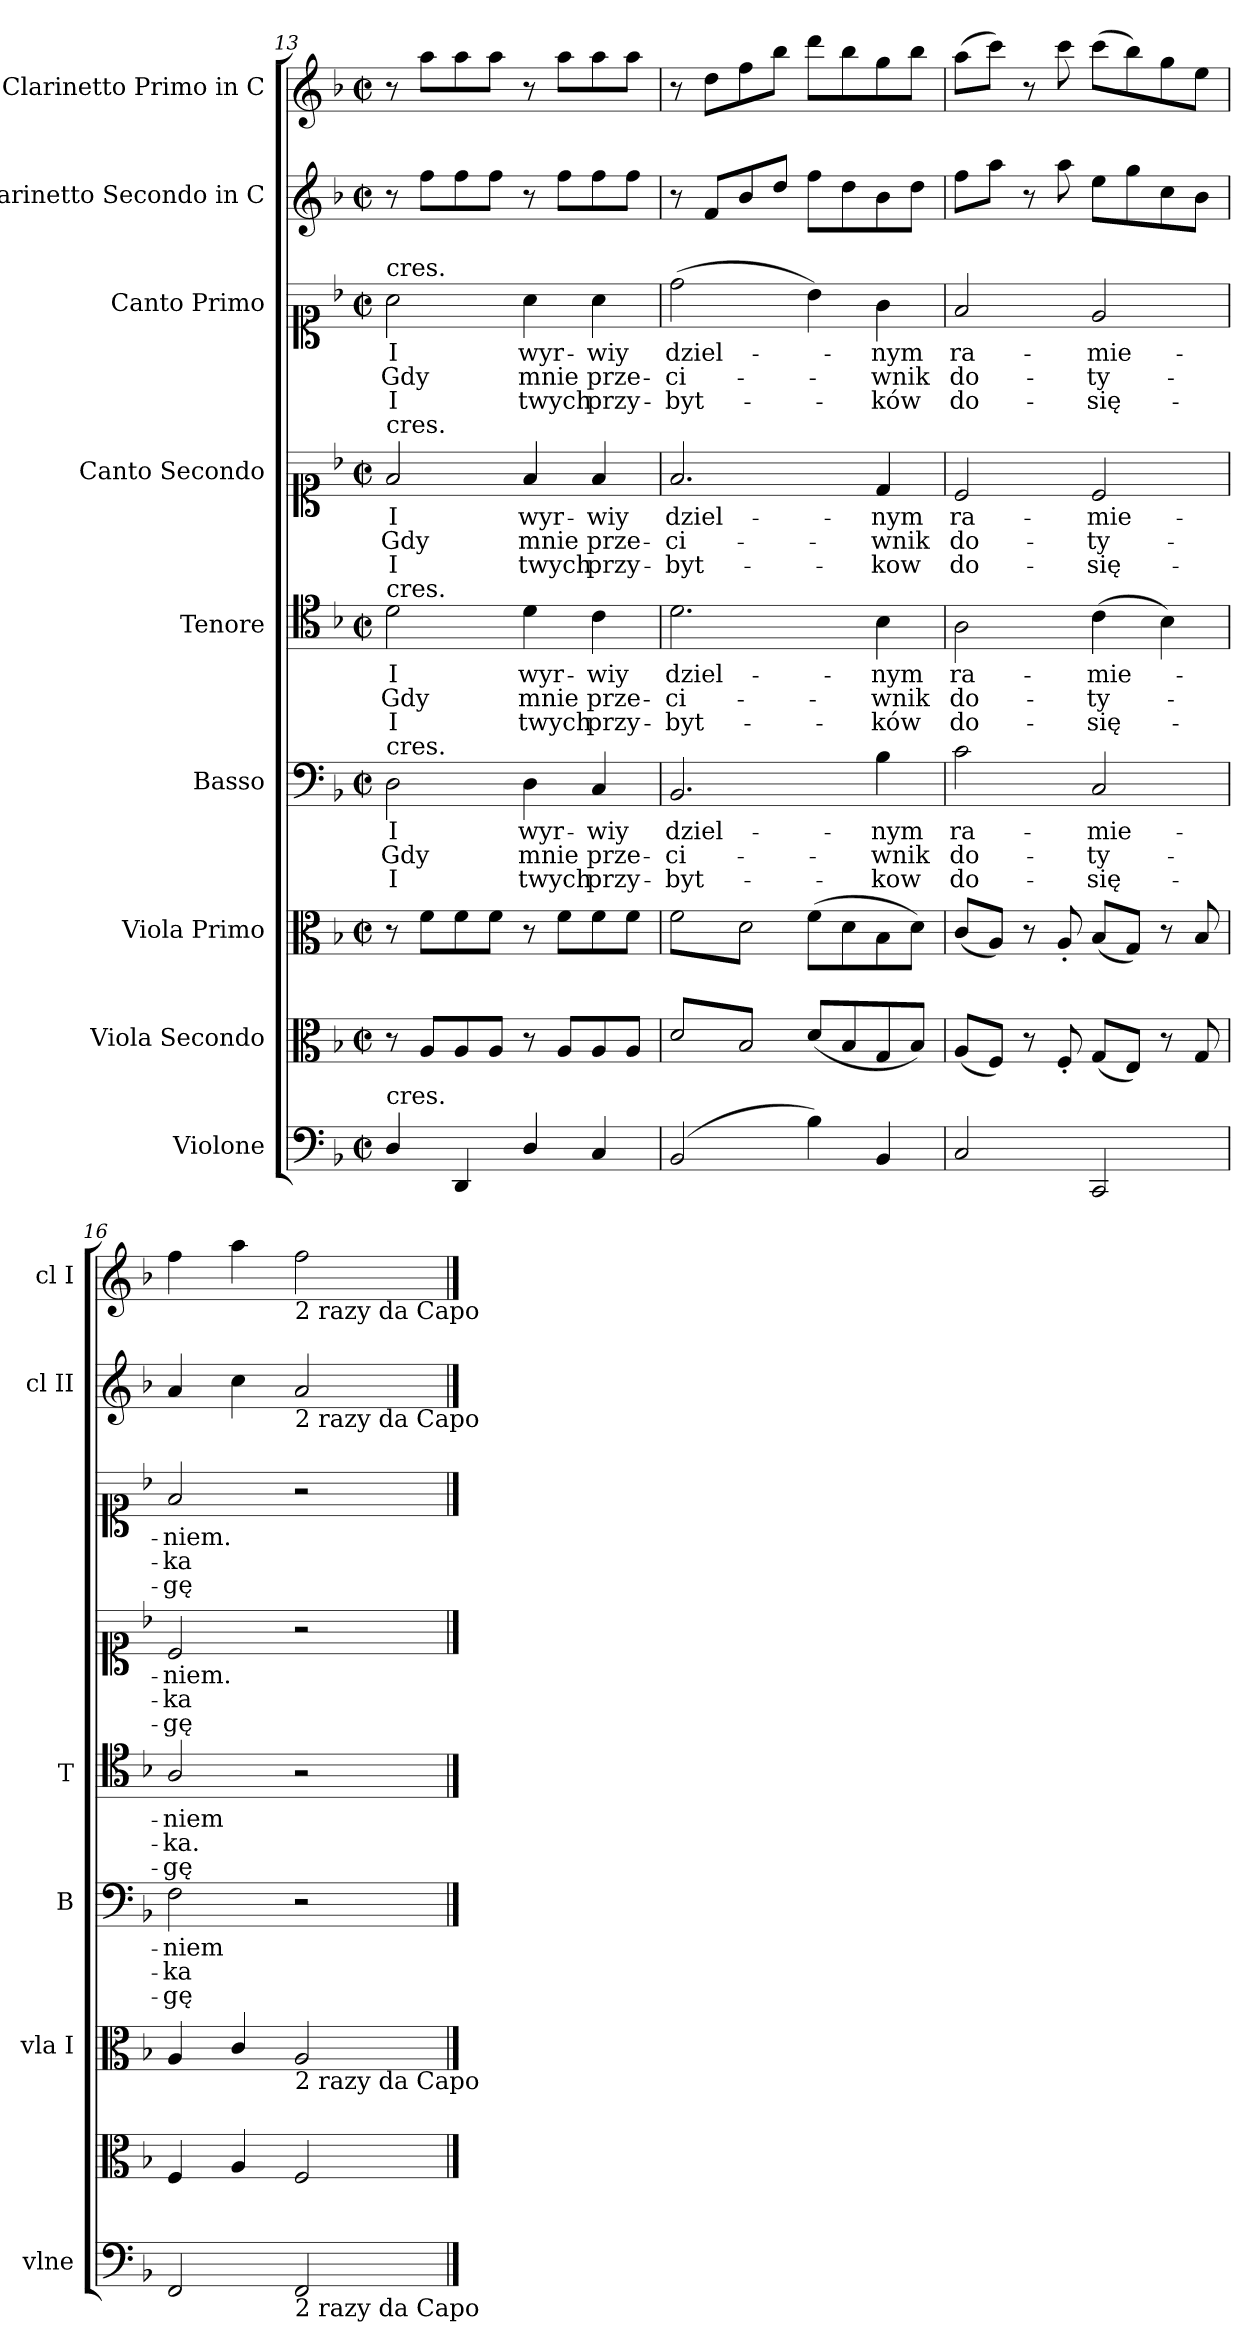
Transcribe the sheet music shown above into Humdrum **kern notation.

**kern	**kern	**kern	**kern	**text	**text	**text	**dynam	**kern	**text	**text	**text	**dynam	**kern	**text	**text	**text	**kern	**text	**text	**text	**dynam	**kern	**kern
*part9	*part8	*part7	*part6	*part6	*part6	*part6	*part6	*part5	*part5	*part5	*part5	*part5	*part4	*part4	*part4	*part4	*part3	*part3	*part3	*part3	*part3	*part2	*part1
*staff9	*staff8	*staff7	*staff6	*staff6	*staff6	*staff6	*staff6	*staff5	*staff5	*staff5	*staff5	*staff5	*staff4	*staff4	*staff4	*staff4	*staff3	*staff3	*staff3	*staff3	*staff3	*staff2	*staff1
*I"Violone	*I"Viola Secondo	*I"Viola Primo	*I"Basso	*	*	*	*	*I"Tenore	*	*	*	*	*I"Canto Secondo	*	*	*	*I"Canto Primo	*	*	*	*	*I"Clarinetto Secondo in C	*I"Clarinetto Primo in C
*I'vlne	*	*I'vla I	*I'B	*	*	*	*	*I'T	*	*	*	*	*	*	*	*	*	*	*	*	*	*I'cl II	*I'cl I
*clefF4	*clefC3	*clefC3	*clefF4	*	*	*	*	*clefC4	*	*	*	*	*clefC1	*	*	*	*clefC1	*	*	*	*	*clefG2	*clefG2
*k[b-]	*k[b-]	*k[b-]	*k[b-]	*	*	*	*	*k[b-]	*	*	*	*	*k[b-]	*	*	*	*k[b-]	*	*	*	*	*k[b-]	*k[b-]
*F:	*F:	*F:	*F:	*	*	*	*	*F:	*	*	*	*	*F:	*	*	*	*F:	*	*	*	*	*F:	*F:
*M2/2	*M2/2	*M2/2	*M2/2	*	*	*	*	*M2/2	*	*	*	*	*M2/2	*	*	*	*M2/2	*	*	*	*	*M2/2	*M2/2
*met(c|)	*met(c|)	*met(c|)	*met(c|)	*	*	*	*	*met(c|)	*	*	*	*	*met(c|)	*	*	*	*met(c|)	*	*	*	*	*met(c|)	*met(c|)
=13	=13	=13	=13	=13	=13	=13	=13	=13	=13	=13	=13	=13	=13	=13	=13	=13	=13	=13	=13	=13	=13	=13	=13
!	!	!	!	!	!	!	!	!	!	!	!	!	!	!	!	!	!LO:TX:a:t=cres.	!	!	!	!	!	!
!	!	!	!	!	!	!	!	!	!	!	!	!	!LO:TX:a:t=cres.	!	!	!	!	!	!	!	!	!	!
!	!	!	!	!	!	!	!	!LO:TX:a:t=cres.	!	!	!	!	!	!	!	!	!	!	!	!	!	!	!
!	!	!	!LO:TX:a:t=cres.	!	!	!	!	!	!	!	!	!	!	!	!	!	!	!	!	!	!	!	!
!LO:TX:t=cres.	!	!	!	!	!	!	!	!	!	!	!	!	!	!	!	!	!	!	!	!	!	!	!
4D/	8r	8r	2D\	I	Gdy	I	.	2d\	I	Gdy	I	.	2f/	I	Gdy	I	2a\	I	Gdy	I	.	8r	8r
.	8A/L	8f\L	.	.	.	.	.	.	.	.	.	.	.	.	.	.	.	.	.	.	.	8ff\L	8aa\L
4DD/	8A/	8f\	.	.	.	.	.	.	.	.	.	.	.	.	.	.	.	.	.	.	.	8ff\	8aa\
.	8A/J	8f\J	.	.	.	.	.	.	.	.	.	.	.	.	.	.	.	.	.	.	.	8ff\J	8aa\J
4D/	8r	8r	4D\	wyr-	mnie	twych	.	4d\	wyr-	mnie	twych	.	4f/	wyr-	mnie	twych	4a\	wyr-	mnie	twych	.	8r	8r
.	8A/L	8f\L	.	.	.	.	.	.	.	.	.	.	.	.	.	.	.	.	.	.	.	8ff\L	8aa\L
4C/	8A/	8f\	4C/	-wiy	prze-	przy-	.	4c\	-wiy	prze-	przy-	.	4f/	-wiy	prze-	przy-	4a\	-wiy	prze-	przy-	.	8ff\	8aa\
.	8A/J	8f\J	.	.	.	.	.	.	.	.	.	.	.	.	.	.	.	.	.	.	.	8ff\J	8aa\J
=14	=14	=14	=14	=14	=14	=14	=14	=14	=14	=14	=14	=14	=14	=14	=14	=14	=14	=14	=14	=14	=14	=14	=14
!	!	!	!	!	!	!	!LO:DY:a	!	!	!	!	!LO:DY:a	!	!	!	!	!	!	!	!	!LO:DY:a	!	!
*	*tremolo	*	*	*	*	*	*	*	*	*	*	*	*	*	*	*	*	*	*	*	*	*	*
*	*	*tremolo	*	*	*	*	*	*	*	*	*	*	*	*	*	*	*	*	*	*	*	*	*
(2BB-/	(8d/L	(8f\L	2.BB-/	dziel-	-ci-	-byt-	for.	2.d\	dziel-	-ci-	-byt-	for.	2.f/	dziel-	-ci-	-byt-	(2dd\	dziel-	-ci-	-byt-	for.	8r	8r
.	8B-/)	8d\)	.	.	.	.	.	.	.	.	.	.	.	.	.	.	.	.	.	.	.	8f/L	8dd\L
.	8d/	8f\	.	.	.	.	.	.	.	.	.	.	.	.	.	.	.	.	.	.	.	8b-/	8ff\
.	8B-/)J	8d\)J	.	.	.	.	.	.	.	.	.	.	.	.	.	.	.	.	.	.	.	8dd/J	8bb-\J
*	*	*Xtremolo	*	*	*	*	*	*	*	*	*	*	*	*	*	*	*	*	*	*	*	*	*
*	*Xtremolo	*	*	*	*	*	*	*	*	*	*	*	*	*	*	*	*	*	*	*	*	*	*
4B-\)	(8d/L	(8f\L	.	.	.	.	.	.	.	.	.	.	.	.	.	.	4b-\)	.	.	.	.	8ff\L	8ddd\L
.	8B-/	8d\	.	.	.	.	.	.	.	.	.	.	.	.	.	.	.	.	.	.	.	8dd\	8bb-\
4BB-/	8G/	8B-\	4B-\	-nym	-wnik	-kow	.	4B-\	-nym	-wnik	-ków	.	4d/	-nym	-wnik	-kow	4g\	-nym	-wnik	-ków	.	8b-\	8gg\
.	8B-/J)	8d\J)	.	.	.	.	.	.	.	.	.	.	.	.	.	.	.	.	.	.	.	8dd\J	8bb-\J
=15	=15	=15	=15	=15	=15	=15	=15	=15	=15	=15	=15	=15	=15	=15	=15	=15	=15	=15	=15	=15	=15	=15	=15
2C/	(8A/L	(8c/L	2c\	ra-	do-	do-	.	2A\	ra-	do-	do-	.	2c/	ra-	do-	do-	2f/	ra-	do-	do-	.	8ff\L	(8aa\L
.	8F/J)	8A/J)	.	.	.	.	.	.	.	.	.	.	.	.	.	.	.	.	.	.	.	8aa\J	8ccc\J)
.	8r	8r	.	.	.	.	.	.	.	.	.	.	.	.	.	.	.	.	.	.	.	8r	8r
.	8F'/	8A'/	.	.	.	.	.	.	.	.	.	.	.	.	.	.	.	.	.	.	.	8aa\	8ccc\
2CC/	(8G/L	(8B-/L	2C/	-mie-	-ty-	-się-	.	(4c\	-mie-	-ty-	-się-	.	2c/	-mie-	-ty-	-się-	2e/	-mie-	-ty-	-się-	.	8ee\L	(8ccc\L
.	8E/J)	8G/J)	.	.	.	.	.	.	.	.	.	.	.	.	.	.	.	.	.	.	.	8gg\	8bb-\)
.	8r	8r	.	.	.	.	.	4B-\)	.	.	.	.	.	.	.	.	.	.	.	.	.	8cc\	8gg\
.	8G/	8B-/	.	.	.	.	.	.	.	.	.	.	.	.	.	.	.	.	.	.	.	8b-\J	8ee\J
=16	=16	=16	=16	=16	=16	=16	=16	=16	=16	=16	=16	=16	=16	=16	=16	=16	=16	=16	=16	=16	=16	=16	=16
2FF/	4F/	4A/	2F\	-niem	-ka	-gę	.	2A/	-niem	-ka.	-gę	.	2c/	-niem.	-ka	-gę	2f/	-niem.	-ka	-gę	.	4a/	4ff\
.	4A/	4c/	.	.	.	.	.	.	.	.	.	.	.	.	.	.	.	.	.	.	.	4cc\	4aa\
!	!	!	!	!	!	!	!	!	!	!	!	!	!	!	!	!	!	!	!	!	!	!	!LO:TX:b:t=2 razy da Capo
!	!	!	!	!	!	!	!	!	!	!	!	!	!	!	!	!	!	!	!	!	!	!LO:TX:b:t=2 razy da Capo	!
!	!	!LO:TX:b:t=2 razy da Capo	!	!	!	!	!	!	!	!	!	!	!	!	!	!	!	!	!	!	!	!	!
!LO:TX:b:t=2 razy da Capo	!	!	!	!	!	!	!	!	!	!	!	!	!	!	!	!	!	!	!	!	!	!	!
2FF/	2F/	2A/	2r	.	.	.	.	2r	.	.	.	.	2r	.	.	.	2r	.	.	.	.	2a/	2ff\
==	==	==	==	==	==	==	==	==	==	==	==	==	==	==	==	==	==	==	==	==	==	==	==
*-	*-	*-	*-	*-	*-	*-	*-	*-	*-	*-	*-	*-	*-	*-	*-	*-	*-	*-	*-	*-	*-	*-	*-
